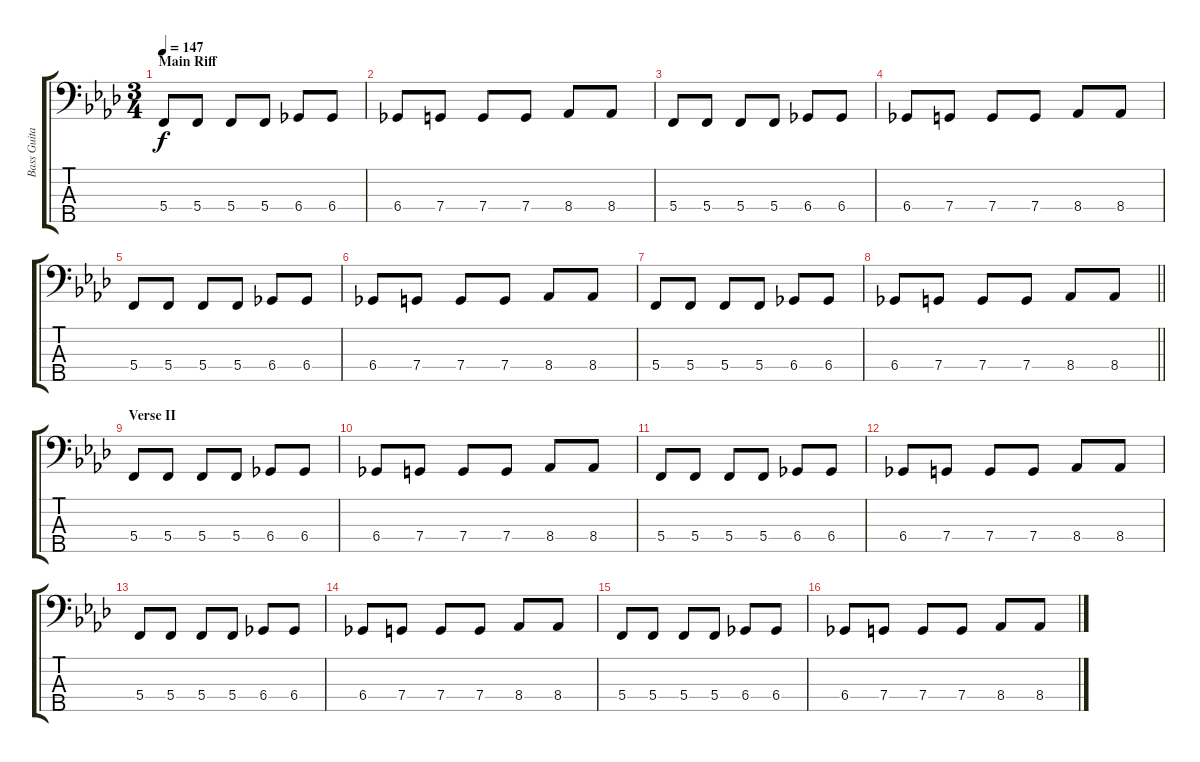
\track ("Bass Guitar" "Bass Guita") {instrument electricbassfinger}
\staff {score tabs}
\tuning (F2 C2 G1 C1 A0) {hide}
\ts (3 4)
\section ("" "Main Riff")
\tempo 147
\clef f4
\ks ab
5.4.8{dy f} 5.4.8 5.4.8 5.4.8 6.4.8 6.4.8 |
6.4.8 7.4.8 7.4.8 7.4.8 8.4.8 8.4.8 |
5.4.8 5.4.8 5.4.8 5.4.8 6.4.8 6.4.8 |
6.4.8 7.4.8 7.4.8 7.4.8 8.4.8 8.4.8 |
5.4.8 5.4.8 5.4.8 5.4.8 6.4.8 6.4.8 |
6.4.8 7.4.8 7.4.8 7.4.8 8.4.8 8.4.8 |
5.4.8 5.4.8 5.4.8 5.4.8 6.4.8 6.4.8 |
\barLineRight lightlight
6.4.8 7.4.8 7.4.8 7.4.8 8.4.8 8.4.8 |
\section ("" "Verse II")
5.4.8 5.4.8 5.4.8 5.4.8 6.4.8 6.4.8 |
6.4.8 7.4.8 7.4.8 7.4.8 8.4.8 8.4.8 |
5.4.8 5.4.8 5.4.8 5.4.8 6.4.8 6.4.8 |
6.4.8 7.4.8 7.4.8 7.4.8 8.4.8 8.4.8 |
5.4.8 5.4.8 5.4.8 5.4.8 6.4.8 6.4.8 |
6.4.8 7.4.8 7.4.8 7.4.8 8.4.8 8.4.8 |
5.4.8 5.4.8 5.4.8 5.4.8 6.4.8 6.4.8 |
6.4.8 7.4.8 7.4.8 7.4.8 8.4.8 8.4.8
